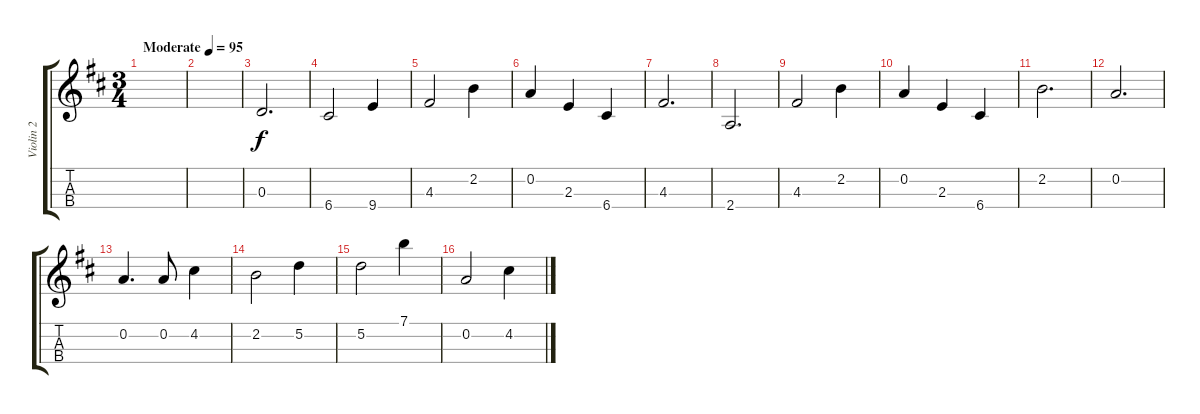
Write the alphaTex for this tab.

\track ("Violin 2" "Violin 2") {instrument violin}
\staff {score tabs}
\tuning (E5 A4 D4 G3) {hide}
\ts (3 4)
\tempo (95 "Moderate")
\clef g2
\ks d
|
|
0.3.2{d} |
6.4.2 9.4.4 |
4.3.2 2.2.4 |
0.2.4 2.3.4 6.4.4 |
4.3.2{d} |
2.4.2{d} |
4.3.2 2.2.4 |
0.2.4 2.3.4 6.4.4 |
2.2.2{d} |
0.2.2{d} |
0.2.4{d} 0.2.8 4.2.4 |
2.2.2 5.2.4 |
5.2.2 7.1.4 |
0.2.2 4.2.4
